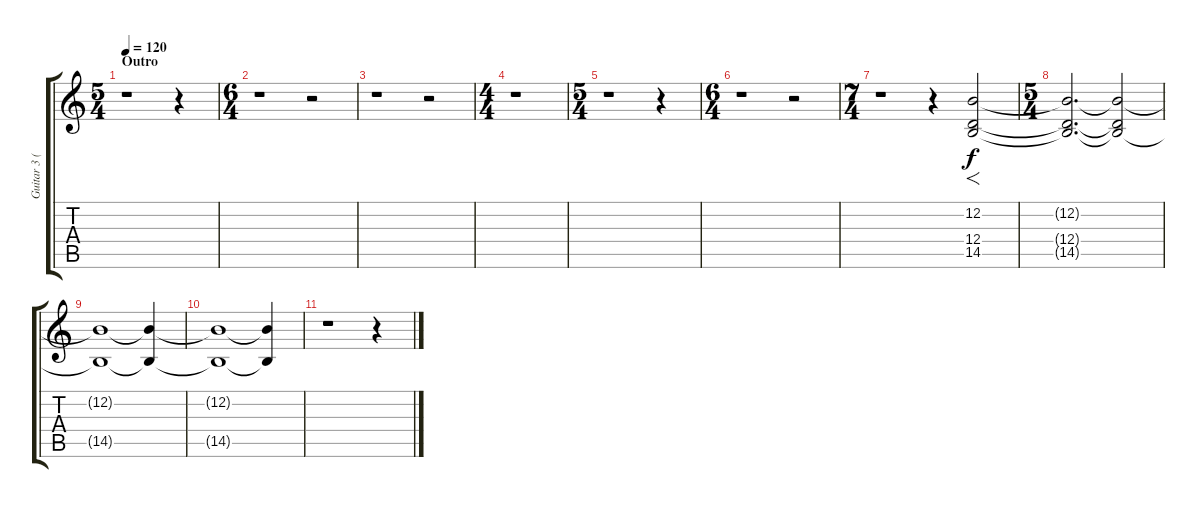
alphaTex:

\track ("Guitar 3 (synth)" "Guitar 3 (") {instrument fx4atmosphere}
\staff {score tabs}
\tuning (E4 B3 G3 D3 A2 E2) {hide}
\ts (5 4)
\section ("" "Outro")
\tempo 120
\clef g2
\ks c
r.1{dy f} r.4 |
\ts (6 4)
r.1 r.2 |
r.1 r.2 |
\ts (4 4)
r.1 |
\ts (5 4)
r.1 r.4 |
\ts (6 4)
r.1 r.2 |
\ts (7 4)
r.1 r.4 (12.2 12.4 14.5).2{f} |
\ts (5 4)
(12.2{t} 12.4{t} 14.5{t}).2{d} (12.2{t} 12.4{t} 14.5{t}).2{volume 0} |
(12.2{t} 14.5{t}).1 (12.2{t} 14.5{t}).4 |
(12.2{t} 14.5{t}).1 (12.2{t} 14.5{t}).4 |
r.1 r.4
